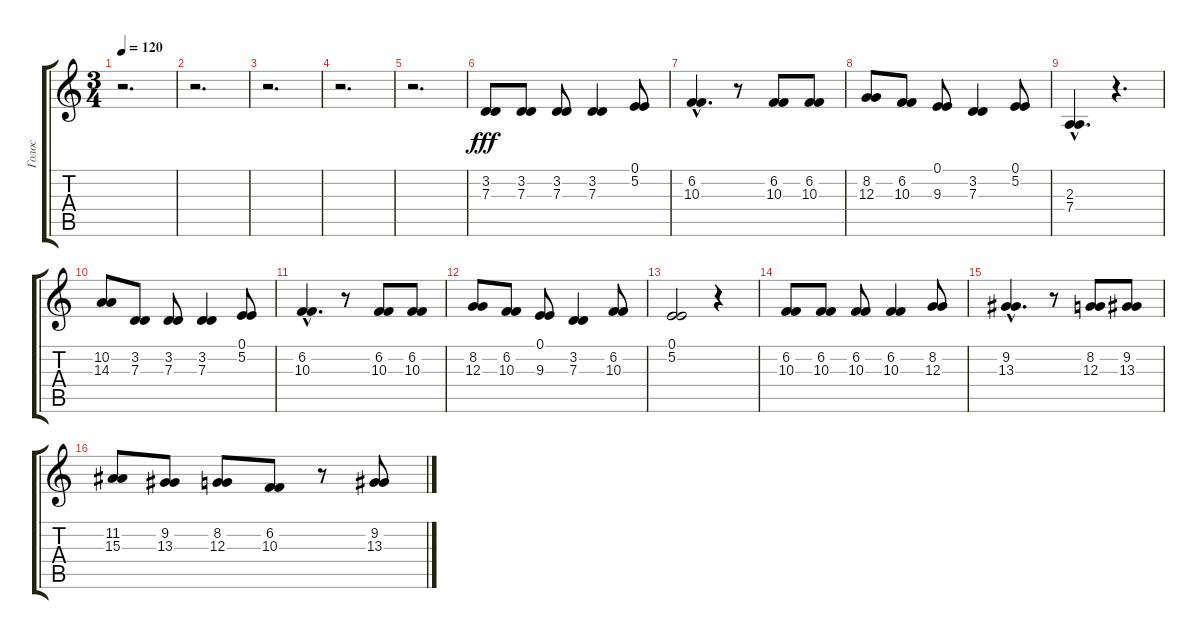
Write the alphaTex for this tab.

\track ("Голос" "Голос") {instrument voiceoohs}
\staff {score tabs}
\tuning (E4 B3 G3 D3 A2 E2) {hide}
\ts (3 4)
\tempo 120
\clef g2
\ks c
r.2{d dy fff} |
r.2{d} |
r.2{d} |
r.2{d} |
r.2{d} |
(3.2 7.3).8{volume 16 balance 8} (3.2 7.3).8 (3.2 7.3).8 (3.2 7.3).4 (0.1 5.2).8 |
(6.2{hac} 10.3{hac}).4{d} r.8 (6.2 10.3).8 (6.2 10.3).8 |
(8.2 12.3).8 (6.2 10.3).8 (0.1 9.3).8 (3.2 7.3).4 (0.1 5.2).8 |
(2.3{hac} 7.4{hac}).4{d} r.4{d} |
(10.2 14.3).8 (3.2 7.3).8 (3.2 7.3).8 (3.2 7.3).4 (0.1 5.2).8 |
(6.2{hac} 10.3{hac}).4{d} r.8 (6.2 10.3).8 (6.2 10.3).8 |
(8.2 12.3).8 (6.2 10.3).8 (0.1 9.3).8 (3.2 7.3).4 (6.2 10.3).8 |
(0.1 5.2).2 r.4 |
(6.2 10.3).8 (6.2 10.3).8 (6.2 10.3).8 (6.2 10.3).4 (8.2 12.3).8 |
(9.2{hac} 13.3{hac}).4{d} r.8 (8.2 12.3).8 (9.2 13.3).8 |
(11.2 15.3).8 (9.2 13.3).8 (8.2 12.3).8 (6.2 10.3).8 r.8 (9.2 13.3).8
